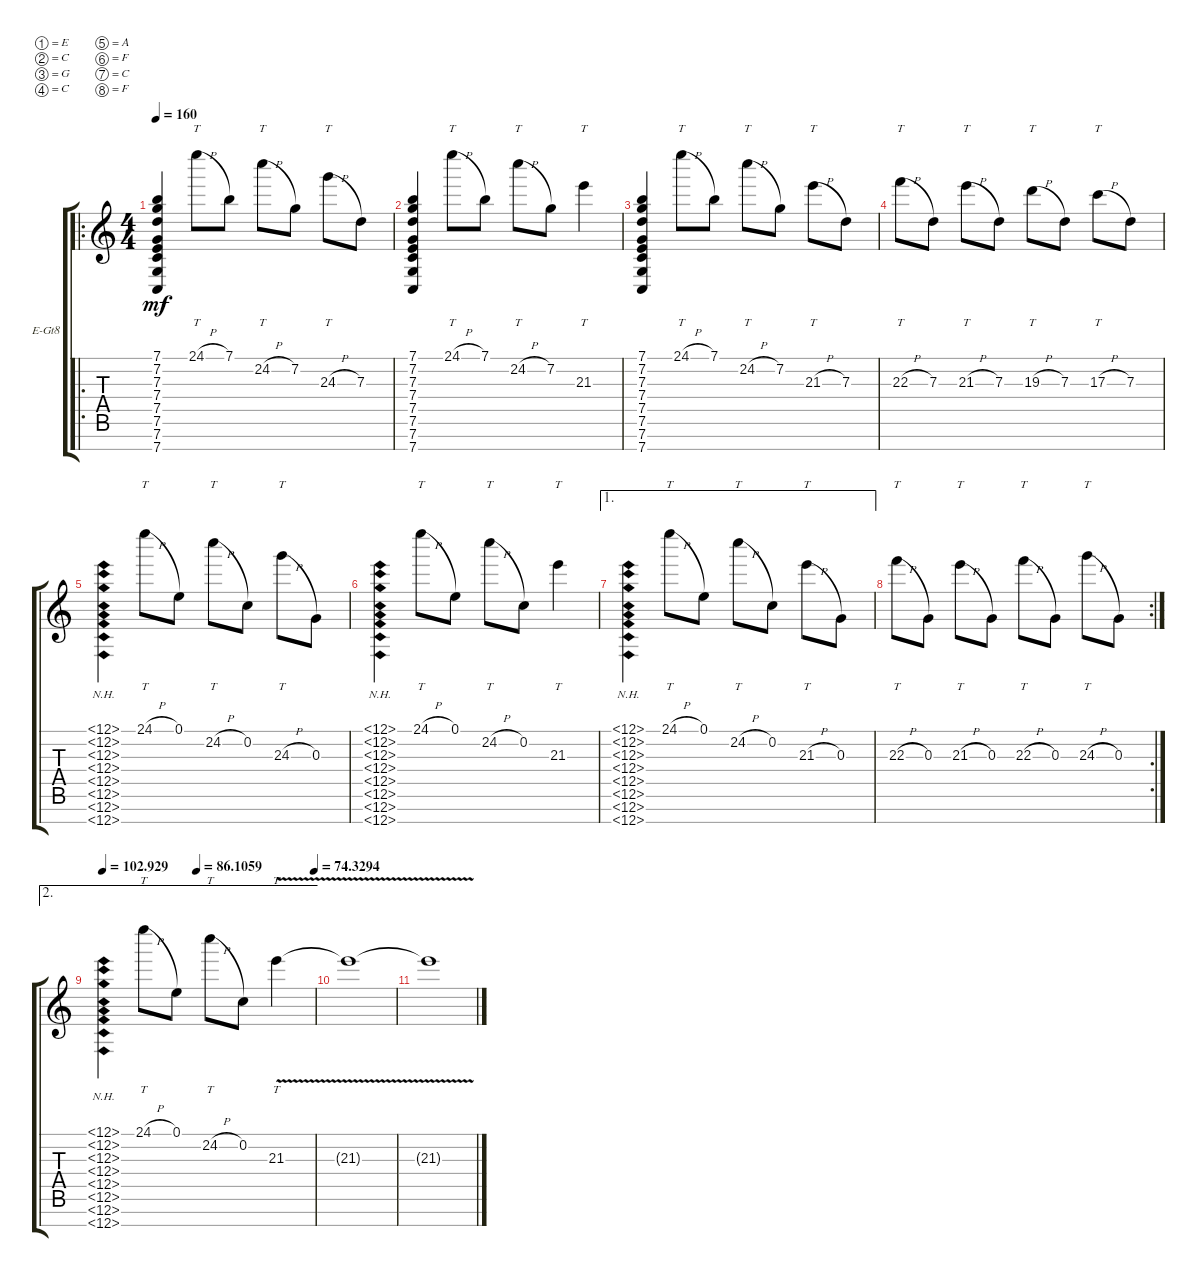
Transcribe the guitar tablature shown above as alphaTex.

\defaultSystemsLayout 4
\bracketExtendMode groupsimilarinstruments
\firstSystemTrackNameOrientation horizontal
\otherSystemsTrackNameOrientation horizontal
\track ("Electric Guitar" "E-Gt8") {instrument electricguitarclean}
\staff {score tabs}
\tuning (E4 C4 G3 C3 A2 F2 C2 F1)
\ro
\ts (4 4)
\tempo 160
\clef g2
\ks c
(7.8 7.7 7.6 7.5 7.4 7.3 7.2 7.1).4{dy mf} 24.1{h}.8{tt} 7.1.8 24.2{h}.8{tt} 7.2.8 24.3{h}.8{tt} 7.3.8 |
(7.8 7.7 7.6 7.5 7.4 7.3 7.2 7.1).4 24.1{h}.8{tt} 7.1.8 24.2{h}.8{tt} 7.2.8 21.3.4{tt} |
(7.8 7.7 7.6 7.5 7.4 7.3 7.2 7.1).4 24.1{h}.8{tt} 7.1.8 24.2{h}.8{tt} 7.2.8 21.3{h}.8{tt} 7.3.8 |
22.3{h}.8{tt} 7.3.8 21.3{h}.8{tt} 7.3.8 19.3{h}.8{tt} 7.3.8 17.3{h}.8{tt} 7.3.8 |
(12.7{nh} 12.6{nh} 12.5{nh} 12.4{nh} 12.3{nh} 12.2{nh} 12.1{nh} 12.8{nh}).4 24.1{h}.8{tt} 0.1.8 24.2{h}.8{tt} 0.2.8 24.3{h}.8{tt} 0.3.8 |
(12.7{nh} 12.5{nh} 12.4{nh} 12.3{nh} 12.2{nh} 12.1{nh} 12.8{nh} 12.6{nh}).4 24.1{h}.8{tt} 0.1.8 24.2{h}.8{tt} 0.2.8 21.3.4{tt} |
\ae 1
(12.7{nh} 12.6{nh} 12.5{nh} 12.4{nh} 12.3{nh} 12.2{nh} 12.1{nh} 12.8{nh}).4 24.1{h}.8{tt} 0.1.8 24.2{h}.8{tt} 0.2.8 21.3{h}.8{tt} 0.3.8 |
\rc 2
22.3{h}.8{tt} 0.3.8 21.3{h}.8{tt} 0.3.8 22.3{h}.8{tt} 0.3.8 24.3{h}.8{tt} 0.3.8 |
\ae 2
\tempo
102.929
\tempo (86.1059 0.44375)
\tempo (74.3294 1)
(12.7{nh} 12.6{nh} 12.5{nh} 12.4{nh} 12.3{nh} 12.2{nh} 12.1{nh} 12.8{nh}).4 24.1{h}.8{tt} 0.1.8 24.2{h}.8{tt} 0.2.8 21.3{v}.4{tt} |
21.3{v t}.1 |
21.3{v t}.1
